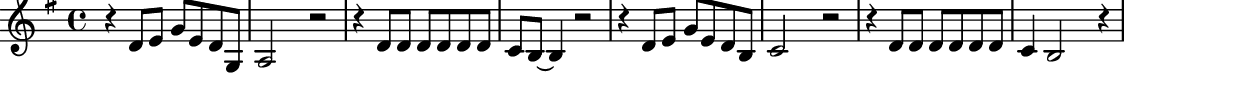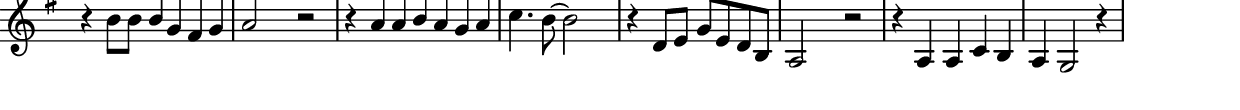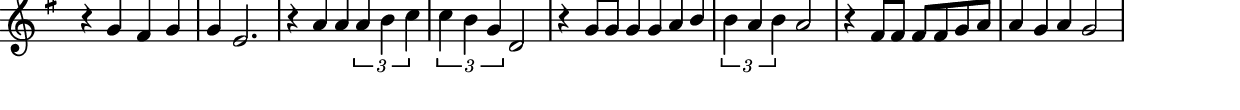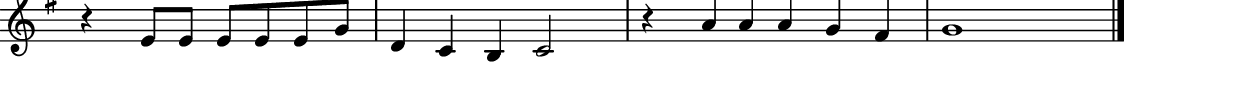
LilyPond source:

% MusicXML to Lilypond converter by Kovi

szovegAAA = \lyricmode {  "Wind" "Nord" -- "ost," "Start" -- "bahn" "null" -- "drei," "bis" "hier" "hör'" "ich" "die" "Mo" -- "to" -- "ren." "Wie" "ein" "Pfeil" "zieht" "sie" "vor" -- "bei," "und" "es" "dröhnt" "in" "mei" -- "nen" "Oh" -- "ren," "und" "der" "nas" -- "se" "As" -- "phalt" "bebt," "wie" "ein" "Schlei" -- "er" "staubt" -- "der" "Re" -- "gen," "bis" "sie" "ab" -- "hebt" "und" "sie" "schwebt" "der" "Son" -- "ne" "ent" -- "ge" -- "gen." -- "Ü" -- "ber" "den" "Wol" -- "ken" "muss" "die" "Frei" -- "heit" "wohl" "gren" -- "zen" -- "los" -- "sein," "al" -- "le" "Äng" -- "ste," "al" -- "le" "Sor" -- "gen" "sagt" "mann," "blie" -- "ben" "da" -- "run" -- "ter" "ver" -- "bor" -- "gen," "und" "dann," "wür" -- "de," "was" "uns" "groß" "und" "wich" -- "tig" "er" -- "scheint," "plötz" -- "lich" "nicht" -- "ig" "und" "klein."  }

% Analyzing...
% 1 parts
% 1 Staff
% forceBassClefActive = 
melody = {
% 131 notes in the part
% 1 voices

\new Staff
\new Voice {
% 131 notes
% 28 mesaures

% Measure 1
\clef "treble"
\key g \major
\time 4/4 
r4 d'8 e'8 g'8 e'8 d'8 g8 
% Measure 2
a2 r2 
% Measure 3
r4 d'8 d'8 d'8 d'8 d'8 d'8 
% Measure 4
c'8 b8~ b4 r2 
% Measure 5
r4 d'8 e'8 g'8 e'8 d'8 b8 
% Measure 6
c'2 r2 
% Measure 7
r4 d'8 d'8 d'8 d'8 d'8 d'8 
% Measure 8
c'4 b2 r4 
% Measure 9
\break
r4 b'8 b'8 b'8 g'8 fis'8 g'8 
% Measure 10
a'2 r2 
% Measure 11
r4 a'8 a'8 b'8 a'8 g'8 a'8 
% Measure 12
c''4. b'8~ b'2 
% Measure 13
r4 d'8 e'8 g'8 e'8 d'8 b8 
% Measure 14
a2 r2 
% Measure 15
r4 a4 \times 2/3 { a4 c'4 b4  } 
% Measure 16
a4 g2 r4 
% Measure 17
\break
r4 g'4 fis'4 g'4 
% Measure 18
g'4 e'2. 
% Measure 19
r4 a'8 a'8 \times 2/3 { a'4 b'4 c''4  } 
% Measure 20
\times 2/3 { c''4 b'4 g'4  } d'2 
% Measure 21
r4 g'8 g'8 g'8 g'8 a'8 b'8 
% Measure 22
\times 2/3 { b'4 a'4 b'4  } a'2 
% Measure 23
r4 fis'8 fis'8 fis'8 fis'8 g'8 a'8 
% Measure 24
\times 2/3 { a'4 g'4 a'4  } g'2 
% Measure 25
\break
r4 e'8 e'8 e'8 e'8 e'8 g'8 
% Measure 26
\times 2/3 { d'4 c'4 b4  } c'2 
% Measure 27
r4 a'8 a'8 \times 2/3 { a'4 g'4 fis'4  } 
% Measure 28
g'1 \bar "|." 
} % voice
} % melody


harmonies = \chordmode {
% 26 chords
\germanChords
s4 g4 s4 s4 a4:m s4 s4 s4 s4 d4 s4 s4 s8 g4 s4 s4 s4 s8 g4 s4 s4 a4:m s4 s4 s4 s4 d4 s4 s4 s4 g4 s4 s4 s4 s4 s4 s4 a4:m s4 s4 s4 s4 d4 s4 s4 s4 s8 g4 s4 s4 s4 s4 s4 s8 a4:m s4 s4 s4 s4 d4 s4 s4 g4 s4 s4 s4 s4 g4 s4 s4 c4 s4 s4 s4 s4 d4 s4 s4 s8. g4 s4 s4 s4 s16. e4:m s4 s4 s8. a4:m s4 s4 s4 s16. d4 s4 s4 s8. g4 s4 s4 s4 s16. c4 s4 s4 g4 s4 s4 s4 s4 d4 s4 s4 g4
}

\include "../../definitions.ly"
